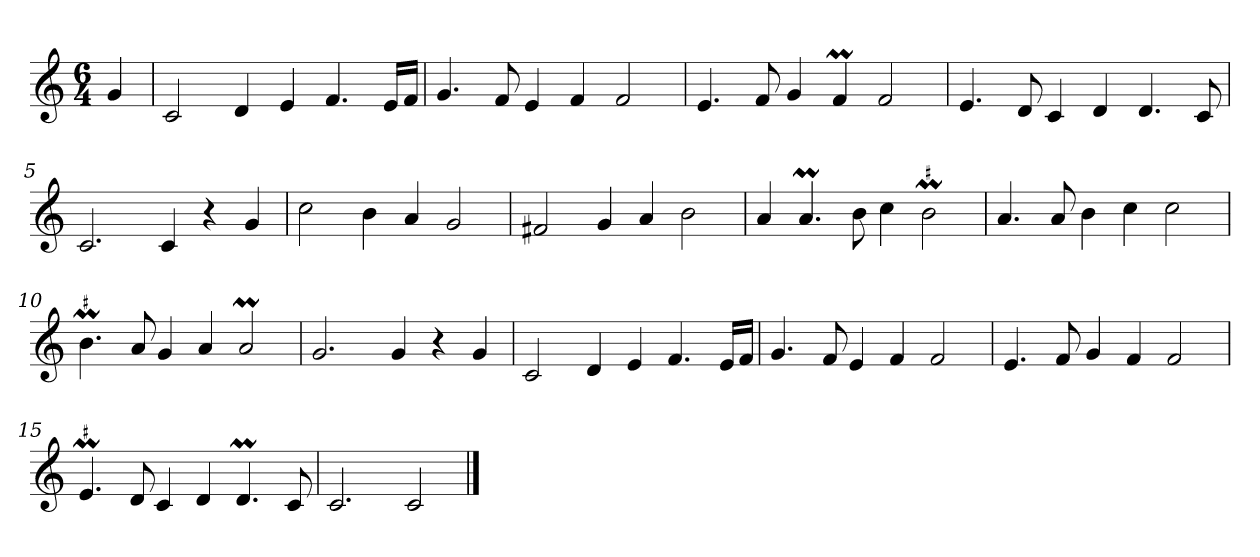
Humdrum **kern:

**kern
*part1
*staff1
*clefG2
*k[]
*C:
*M6/4
*MM120
=
4g
=1
2c
4d
4e
4.f
16e/LL
16f/JJ
=2
4.g
8f
4e
4f
2f
=3
4.e
8f
4g
4fM
2f
=4
4.e
8d
4c
4d
4.d
8c
=5
2.c
4c
4r
4g
=6
2cc
4b
4a
2g
=7
2f#X
4g
4a
2b
=8
4a
4.aM
8b
4cc
!LO:MOR:acc=#
2bM
=9
4.a
8a
4b
4cc
2cc
=10
!LO:MOR:acc=#
4.bM
8a
4g
4a
2aM
=11
2.g
4g
4r
4g
=12
2c
4d
4e
4.f
16e/LL
16f/JJ
=13
4.g
8f
4e
4f
2f
=14
4.e
8f
4g
4f
2f
=15
!LO:MOR:acc=#
4.eM
8d
4c
4d
4.dM
8c
=16
2.c
2c
==
*-
